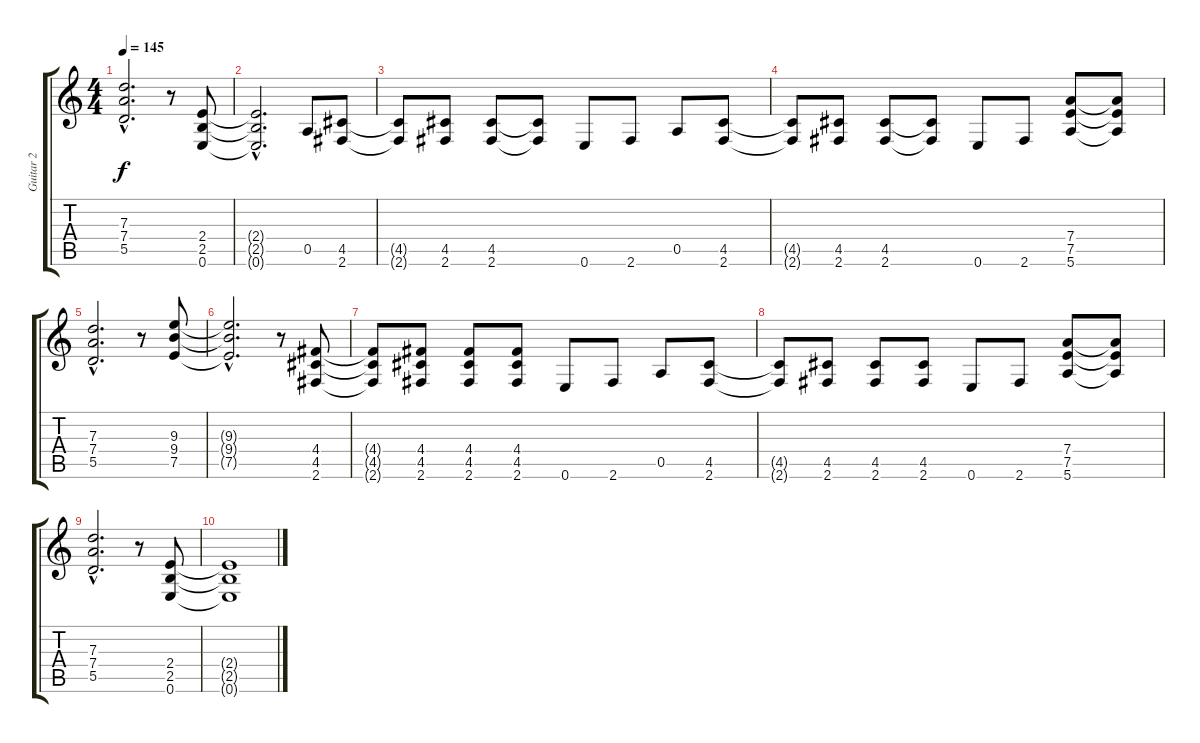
\track ("Guitar 2" "Guitar 2") {instrument distortionguitar}
\staff {score tabs}
\tuning (E4 B3 G3 D3 A2 E2) {hide}
\ts (4 4)
\tempo 145
\clef g2
\ks c
(7.3{hac} 7.4{hac} 5.5{hac}).2{d dy f} r.8 (2.4 2.5 0.6).8 |
(2.4{hac t} 2.5{hac t} 0.6{hac t}).2{d} 0.5.8 (4.5 2.6).8 |
(4.5{t} 2.6{t}).8 (4.5 2.6).8 (4.5 2.6).8 (4.5{t} 2.6{t}).8 0.6.8 2.6.8 0.5.8 (4.5 2.6).8 |
(4.5{t} 2.6{t}).8 (4.5 2.6).8 (4.5 2.6).8 (4.5{t} 2.6{t}).8 0.6.8 2.6.8 (7.4 7.5 5.6).8 (7.4{t} 7.5{t} 5.6{t}).8 |
(7.3{hac} 7.4{hac} 5.5{hac}).2{d} r.8 (9.3 9.4 7.5).8 |
(9.3{hac t} 9.4{hac t} 7.5{hac t}).2{d} r.8 (4.4 4.5 2.6).8 |
(4.4{t} 4.5{t} 2.6{t}).8 (4.4 4.5 2.6).8 (4.4 4.5 2.6).8 (4.4 4.5 2.6).8 0.6.8 2.6.8 0.5.8 (4.5 2.6).8 |
(4.5{t} 2.6{t}).8 (4.5 2.6).8 (4.5 2.6).8 (4.5 2.6).8 0.6.8 2.6.8 (7.4 7.5 5.6).8 (7.4{t} 7.5{t} 5.6{t}).8 |
(7.3{hac} 7.4{hac} 5.5{hac}).2{d} r.8 (2.4 2.5 0.6).8 |
(2.4{t} 2.5{t} 0.6{t}).1
